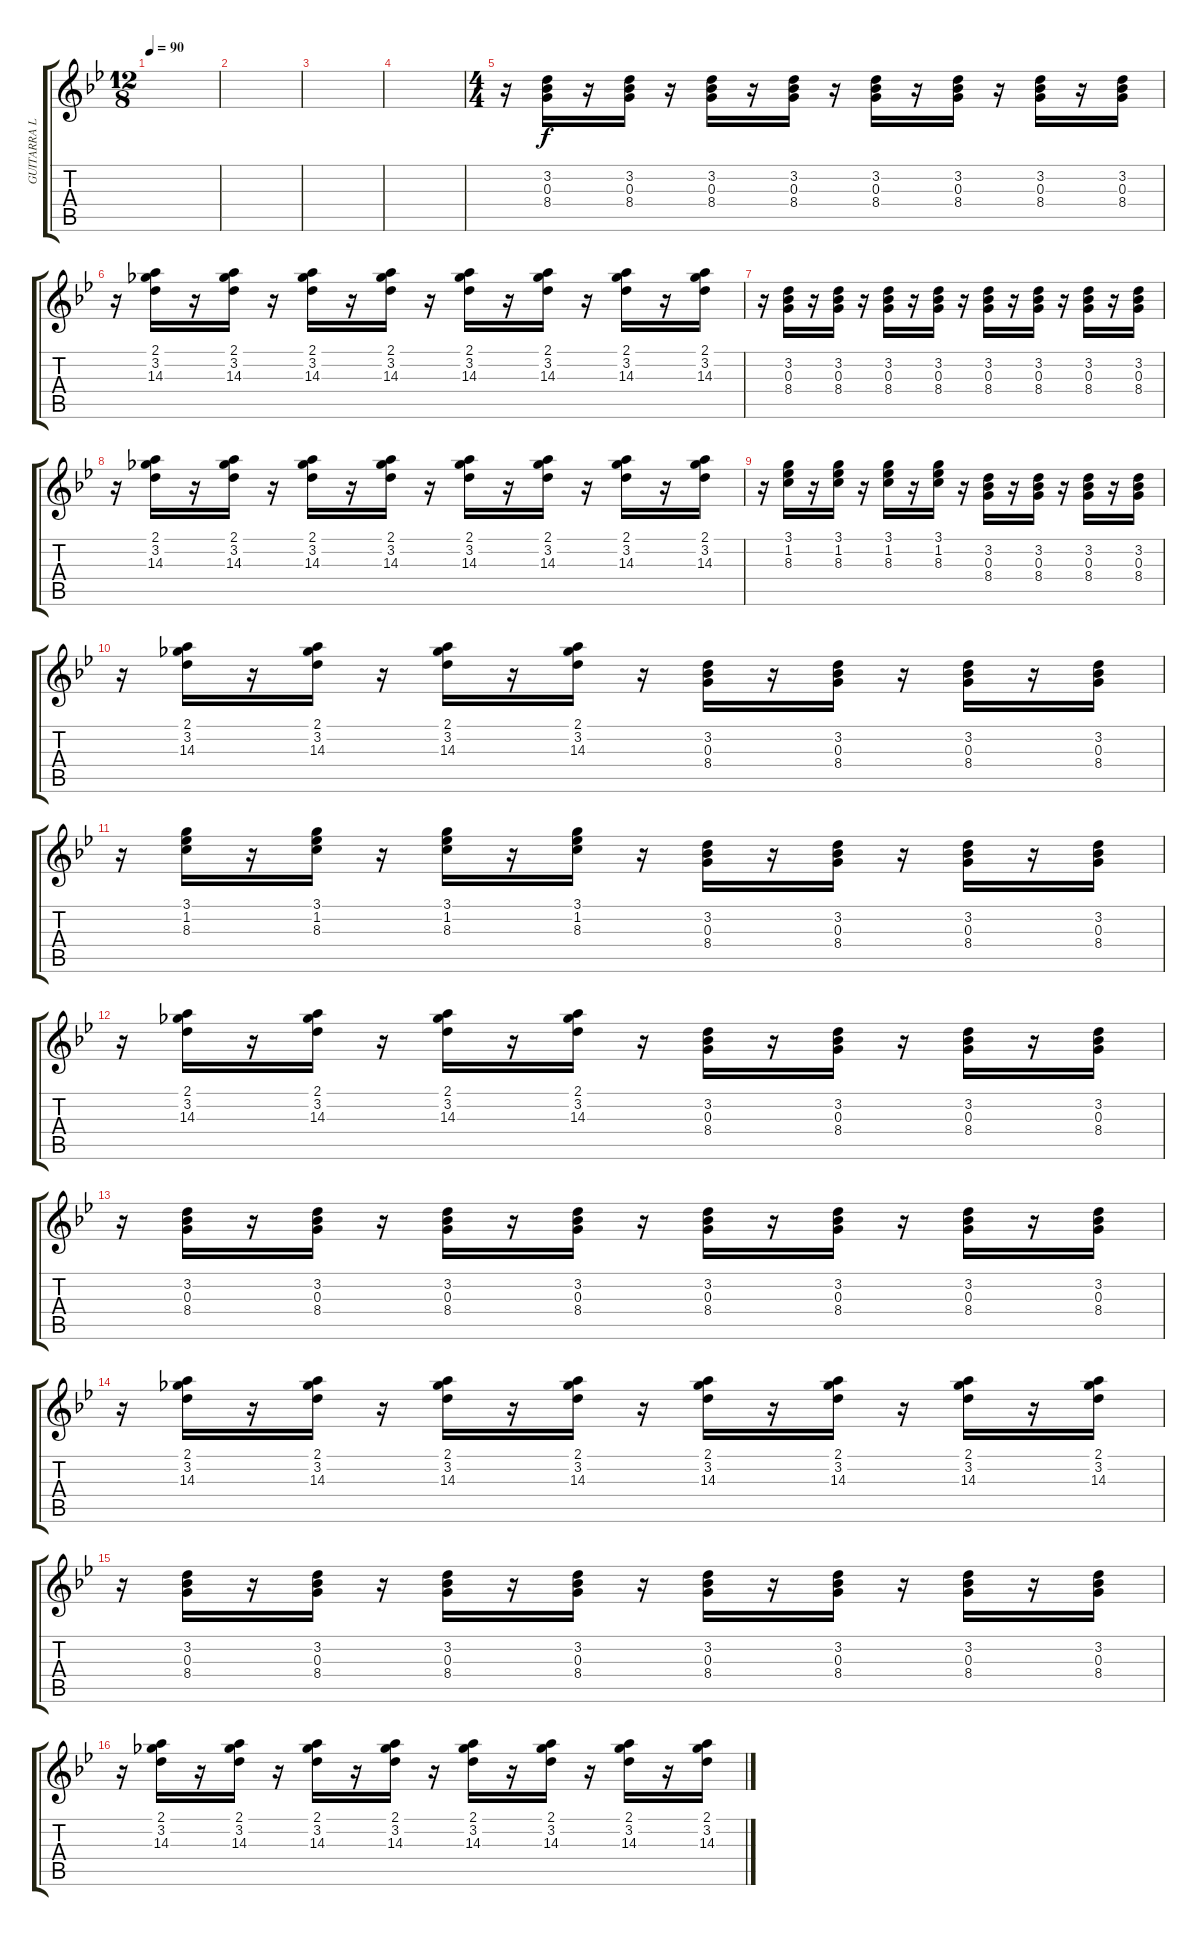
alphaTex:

\track ("GUITARRA LIMPIA" "GUITARRA L") {instrument electricguitarclean}
\staff {score tabs}
\tuning (E4 B3 G3 D3 A2 E2) {hide}
\ts (12 8)
\tempo 90
\clef g2
\ks gminor
|
|
|
|
\ts (4 4)
r.16 (3.2 0.3 8.4).16 r.16 (3.2 0.3 8.4).16 r.16 (3.2 0.3 8.4).16 r.16 (3.2 0.3 8.4).16 r.16 (3.2 0.3 8.4).16 r.16 (3.2 0.3 8.4).16 r.16 (3.2 0.3 8.4).16 r.16 (3.2 0.3 8.4).16 |
r.16 (2.1 3.2 14.3).16 r.16 (2.1 3.2 14.3).16 r.16 (2.1 3.2 14.3).16 r.16 (2.1 3.2 14.3).16 r.16 (2.1 3.2 14.3).16 r.16 (2.1 3.2 14.3).16 r.16 (2.1 3.2 14.3).16 r.16 (2.1 3.2 14.3).16 |
r.16 (3.2 0.3 8.4).16 r.16 (3.2 0.3 8.4).16 r.16 (3.2 0.3 8.4).16 r.16 (3.2 0.3 8.4).16 r.16 (3.2 0.3 8.4).16 r.16 (3.2 0.3 8.4).16 r.16 (3.2 0.3 8.4).16 r.16 (3.2 0.3 8.4).16 |
r.16 (2.1 3.2 14.3).16 r.16 (2.1 3.2 14.3).16 r.16 (2.1 3.2 14.3).16 r.16 (2.1 3.2 14.3).16 r.16 (2.1 3.2 14.3).16 r.16 (2.1 3.2 14.3).16 r.16 (2.1 3.2 14.3).16 r.16 (2.1 3.2 14.3).16 |
r.16 (3.1 1.2 8.3).16 r.16 (3.1 1.2 8.3).16 r.16 (3.1 1.2 8.3).16 r.16 (3.1 1.2 8.3).16 r.16 (3.2 0.3 8.4).16 r.16 (3.2 0.3 8.4).16 r.16 (3.2 0.3 8.4).16 r.16 (3.2 0.3 8.4).16 |
r.16 (2.1 3.2 14.3).16 r.16 (2.1 3.2 14.3).16 r.16 (2.1 3.2 14.3).16 r.16 (2.1 3.2 14.3).16 r.16 (3.2 0.3 8.4).16 r.16 (3.2 0.3 8.4).16 r.16 (3.2 0.3 8.4).16 r.16 (3.2 0.3 8.4).16 |
r.16 (3.1 1.2 8.3).16 r.16 (3.1 1.2 8.3).16 r.16 (3.1 1.2 8.3).16 r.16 (3.1 1.2 8.3).16 r.16 (3.2 0.3 8.4).16 r.16 (3.2 0.3 8.4).16 r.16 (3.2 0.3 8.4).16 r.16 (3.2 0.3 8.4).16 |
r.16 (2.1 3.2 14.3).16 r.16 (2.1 3.2 14.3).16 r.16 (2.1 3.2 14.3).16 r.16 (2.1 3.2 14.3).16 r.16 (3.2 0.3 8.4).16 r.16 (3.2 0.3 8.4).16 r.16 (3.2 0.3 8.4).16 r.16 (3.2 0.3 8.4).16 |
r.16 (3.2 0.3 8.4).16 r.16 (3.2 0.3 8.4).16 r.16 (3.2 0.3 8.4).16 r.16 (3.2 0.3 8.4).16 r.16 (3.2 0.3 8.4).16 r.16 (3.2 0.3 8.4).16 r.16 (3.2 0.3 8.4).16 r.16 (3.2 0.3 8.4).16 |
r.16 (2.1 3.2 14.3).16 r.16 (2.1 3.2 14.3).16 r.16 (2.1 3.2 14.3).16 r.16 (2.1 3.2 14.3).16 r.16 (2.1 3.2 14.3).16 r.16 (2.1 3.2 14.3).16 r.16 (2.1 3.2 14.3).16 r.16 (2.1 3.2 14.3).16 |
r.16 (3.2 0.3 8.4).16 r.16 (3.2 0.3 8.4).16 r.16 (3.2 0.3 8.4).16 r.16 (3.2 0.3 8.4).16 r.16 (3.2 0.3 8.4).16 r.16 (3.2 0.3 8.4).16 r.16 (3.2 0.3 8.4).16 r.16 (3.2 0.3 8.4).16 |
r.16 (2.1 3.2 14.3).16 r.16 (2.1 3.2 14.3).16 r.16 (2.1 3.2 14.3).16 r.16 (2.1 3.2 14.3).16 r.16 (2.1 3.2 14.3).16 r.16 (2.1 3.2 14.3).16 r.16 (2.1 3.2 14.3).16 r.16 (2.1 3.2 14.3).16
